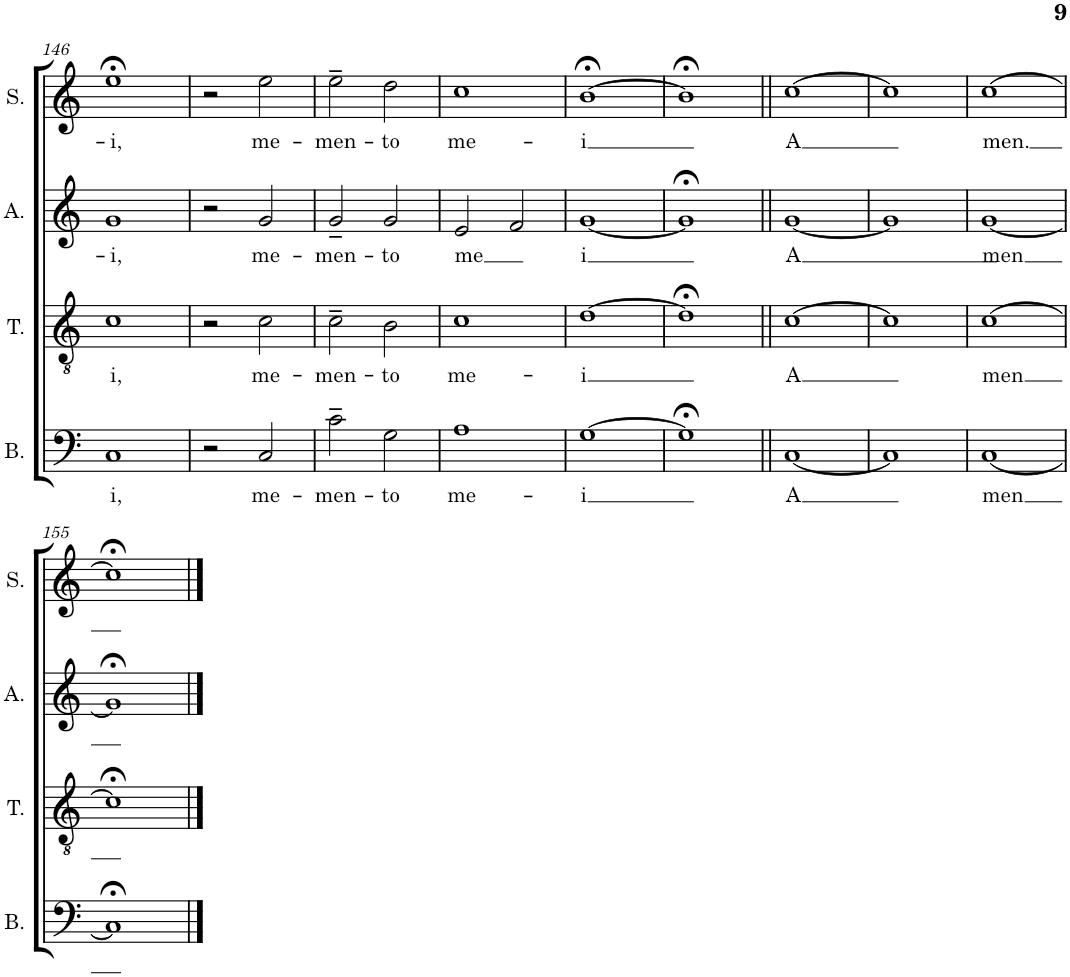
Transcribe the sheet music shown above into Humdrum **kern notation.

**kern	**text	**kern	**text	**kern	**text	**kern	**text
*part4	*part4	*part3	*part3	*part2	*part2	*part1	*part1
*staff4	*staff4	*staff3	*staff3	*staff2	*staff2	*staff1	*staff1
*I"Bass	*	*I"Tenor	*	*I"Alto	*	*I"Soprano	*
*I'B.	*	*I'T.	*	*I'A.	*	*I'S.	*
!!LO:PB:g=z
*clefF4	*	*clefGv2	*	*clefG2	*	*clefG2	*
*k[]	*	*k[]	*	*k[]	*	*k[]	*
*M4/4	*	*M4/4	*	*M4/4	*	*M4/4	*
*met(c)	*	*met(c)	*	*met(c)	*	*met(c)	*
=146	=146	=146	=146	=146	=146	=146	=146
!	!LO:LY:b	!	!LO:LY:b	!	!LO:LY:b	!	!LO:LY:b
1C	i,	1c	i,	1g	-i,	1ee;<	-i,
=147	=147	=147	=147	=147	=147	=147	=147
2r	.	2r	.	2r	.	2r	.
!	!LO:LY:b	!	!LO:LY:b	!	!LO:LY:b	!	!LO:LY:b
2C/	me-	2c\	me-	2g/	me-	2ee\	me-
=148	=148	=148	=148	=148	=148	=148	=148
!	!LO:LY:b	!	!LO:LY:b	!	!LO:LY:b	!	!LO:LY:b
2c~\	-men-	2c~\	-men-	2g~/	-men-	2ee~\	-men-
!	!LO:LY:b	!	!LO:LY:b	!	!LO:LY:b	!	!LO:LY:b
2G\	-to	2B\	-to	2g/	-to	2dd\	-to
=149	=149	=149	=149	=149	=149	=149	=149
!	!LO:LY:b	!	!LO:LY:b	!	!LO:LY:b	!	!LO:LY:b
1A	me-	1c	me-	2e/	me	1cc	me-
.	.	.	.	2f/	.	.	.
=150	=150	=150	=150	=150	=150	=150	=150
!	!LO:LY:b	!	!LO:LY:b	!	!LO:LY:b	!	!LO:LY:b
[1G	-i	[1d	-i	[1g	i	[1b;<	-i
=151	=151	=151	=151	=151	=151	=151	=151
1G;<]	.	1d;<]	.	1g;<]	.	1b;<]	.
=152||	=152||	=152||	=152||	=152||	=152||	=152||	=152||
!	!LO:LY:b	!	!LO:LY:b	!	!LO:LY:b	!	!LO:LY:b
[1C	A	[1c	A	[1g	A	[1cc	A
=153	=153	=153	=153	=153	=153	=153	=153
1C]	.	1c]	.	1g]	.	1cc]	.
=154	=154	=154	=154	=154	=154	=154	=154
!	!LO:LY:b	!	!LO:LY:b	!	!LO:LY:b	!	!LO:LY:b
[1C	men	[1c	men	[1g	men	[1cc	men.
!!LO:LB:g=z
=155	=155	=155	=155	=155	=155	=155	=155
1C;<]	.	1c;<]	.	1g;<]	.	1cc;<]	.
==	==	==	==	==	==	==	==
*-	*-	*-	*-	*-	*-	*-	*-
